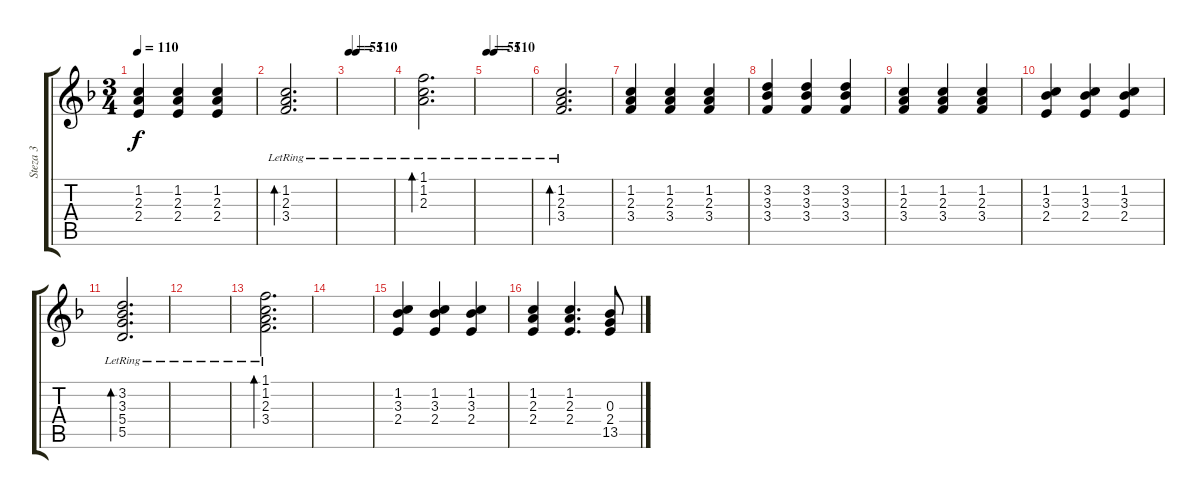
\track ("Steza 3" "Steza 3") {instrument acousticguitarsteel}
\staff {score tabs}
\tuning (E4 B3 G3 D3 A2 E2) {hide}
\ts (3 4)
\tempo 110
\clef g2
\ks f
(1.2 2.3 2.4).4{dy f} (1.2 2.3 2.4).4 (1.2 2.3 2.4).4 |
(1.2{lr} 2.3 3.4).2{d bd 480} |
\tempo 55
\tempo (110 0.16666666666666666)
|
(1.1 1.2 2.3{lr}).2{d bd 480} |
\tempo 55
\tempo (110 0.16666666666666666)
|
(1.2 2.3 3.4{lr}).2{d bd 480} |
(1.2 2.3 3.4).4 (1.2 2.3 3.4).4 (1.2 2.3 3.4).4 |
(3.2 3.3 3.4).4 (3.2 3.3 3.4).4 (3.2 3.3 3.4).4 |
(1.2 2.3 3.4).4 (1.2 2.3 3.4).4 (1.2 2.3 3.4).4 |
(1.2 3.3 2.4).4 (1.2 3.3 2.4).4 (1.2 3.3 2.4).4 |
(3.2 3.3{lr} 5.4 5.5).2{d bd 480} |
|
(1.1 1.2{lr} 2.3 3.4).2{d bd 480} |
|
(1.2 3.3 2.4).4 (1.2 3.3 2.4).4 (1.2 3.3 2.4).4 |
(1.2 2.3 2.4).4 (1.2 2.3 2.4).4{d} (0.3 2.4 13.5).8
